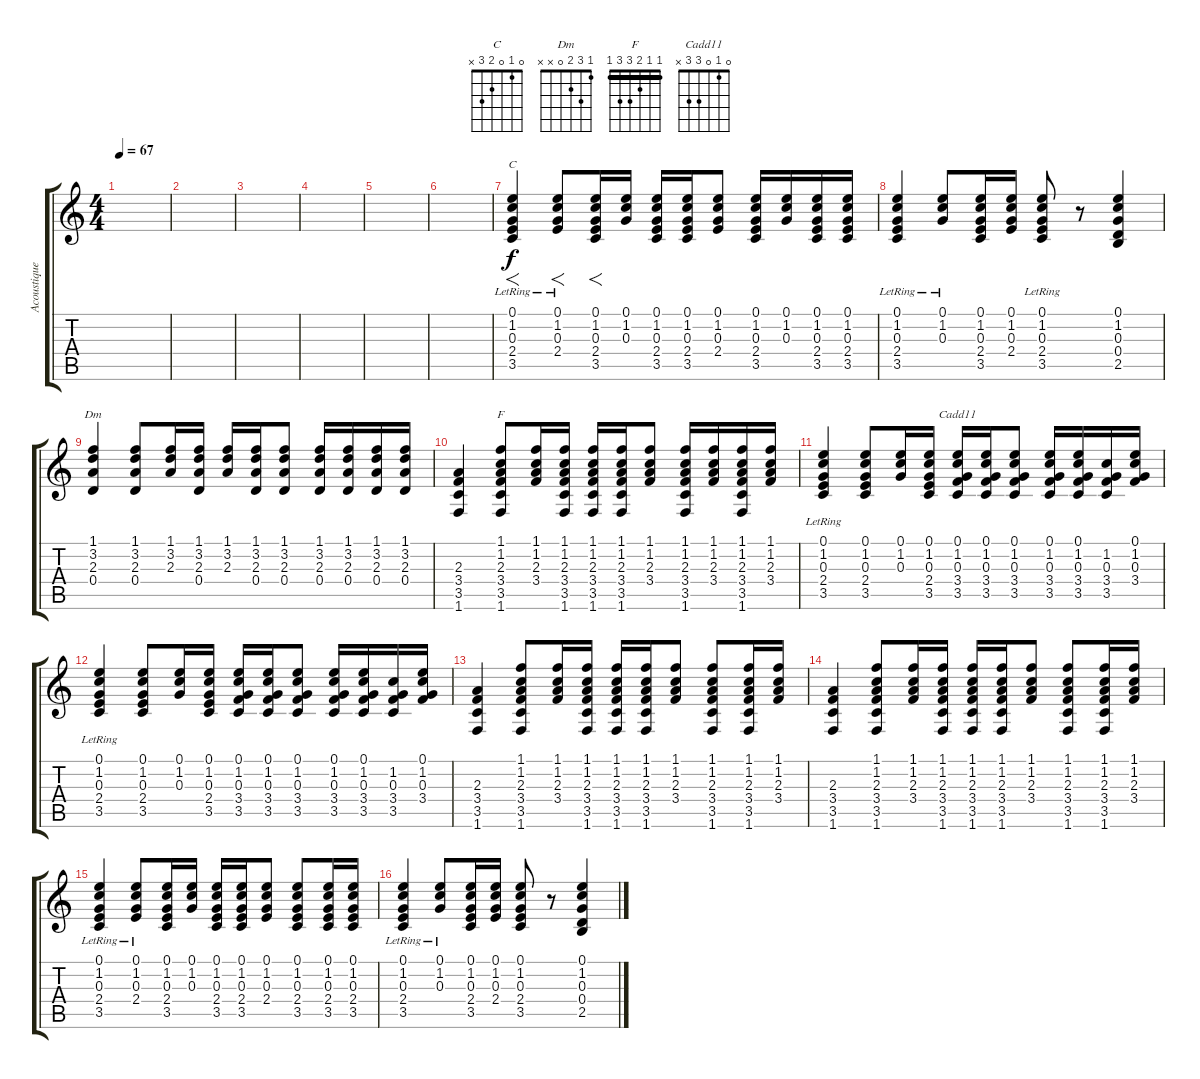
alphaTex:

\track ("Acoustique" "Acoustique") {instrument acousticguitarsteel}
\staff {score tabs}
\tuning (E4 B3 G3 D3 A2 E2) {hide}
\chord ("C" 0 1 0 2 3 x)
\chord ("Dm" 1 3 2 0 x x)
\chord ("F" 1 1 2 3 3 1) {barre 1}
\chord ("Cadd11" 0 1 0 3 3 x)
\ts (4 4)
\tempo 67
\clef g2
\ks c
|
|
|
|
|
|
(0.1 1.2 0.3 2.4 3.5{lr}).4{f ch "C"} (0.1{lr} 1.2{lr} 0.3{lr} 2.4).8{f} (0.1 1.2 0.3 2.4 3.5).16{f} (0.1 1.2 0.3).16 (0.1 1.2 0.3 2.4 3.5).16 (0.1 1.2 0.3 2.4 3.5).16 (0.1 1.2 0.3 2.4).8 (0.1 1.2 0.3 2.4 3.5).16 (0.1 1.2 0.3).16 (0.1 1.2 0.3 2.4 3.5).16 (0.1 1.2 0.3 2.4 3.5).16 |
(0.1 1.2 0.3 2.4{lr} 3.5{lr}).4 (0.1{lr} 1.2{lr} 0.3{lr}).8 (0.1 1.2 0.3 2.4 3.5).16 (0.1 1.2 0.3 2.4).16 (0.1 1.2 0.3 2.4 3.5{lr}).8 r.8 (0.1 1.2 0.3 0.4 2.5).4 |
(1.1 3.2 2.3 0.4).4{ch "Dm"} (1.1 3.2 2.3 0.4).8 (1.1 3.2 2.3).16 (1.1 3.2 2.3 0.4).16 (1.1 3.2 2.3).16 (1.1 3.2 2.3 0.4).16 (1.1 3.2 2.3 0.4).8 (1.1 3.2 2.3 0.4).16 (1.1 3.2 2.3 0.4).16 (1.1 3.2 2.3 0.4).16 (1.1 3.2 2.3 0.4).16 |
(2.3 3.4 3.5 1.6).4 (1.1 1.2 2.3 3.4 3.5 1.6).8{ch "F"} (1.1 1.2 2.3 3.4).16 (1.1 1.2 2.3 3.4 3.5 1.6).16 (1.1 1.2 2.3 3.4 3.5 1.6).16 (1.1 1.2 2.3 3.4 3.5 1.6).16 (1.1 1.2 2.3 3.4).8 (1.1 1.2 2.3 3.4 3.5 1.6).16 (1.1 1.2 2.3 3.4).16 (1.1 1.2 2.3 3.4 3.5 1.6).16 (1.1 1.2 2.3 3.4).16 |
(0.1{lr} 1.2{lr} 0.3{lr} 2.4{lr} 3.5{lr}).4 (0.1 1.2 0.3 2.4 3.5).8 (0.1 1.2 0.3).16 (0.1 1.2 0.3 2.4 3.5).16 (0.1 1.2 0.3 3.4 3.5).16{ch "Cadd11"} (0.1 1.2 0.3 3.4 3.5).16 (0.1 1.2 0.3 3.4 3.5).8 (0.1 1.2 0.3 3.4 3.5).16 (0.1 1.2 0.3 3.4 3.5).16 (1.2 0.3 3.4 3.5).16 (0.1 1.2 0.3 3.4).16 |
(0.1{lr} 1.2{lr} 0.3{lr} 2.4{lr} 3.5{lr}).4 (0.1 1.2 0.3 2.4 3.5).8 (0.1 1.2 0.3).16 (0.1 1.2 0.3 2.4 3.5).16 (0.1 1.2 0.3 3.4 3.5).16 (0.1 1.2 0.3 3.4 3.5).16 (0.1 1.2 0.3 3.4 3.5).8 (0.1 1.2 0.3 3.4 3.5).16 (0.1 1.2 0.3 3.4 3.5).16 (1.2 0.3 3.4 3.5).16 (0.1 1.2 0.3 3.4).16 |
(2.3 3.4 3.5 1.6).4 (1.1 1.2 2.3 3.4 3.5 1.6).8 (1.1 1.2 2.3 3.4).16 (1.1 1.2 2.3 3.4 3.5 1.6).16 (1.1 1.2 2.3 3.4 3.5 1.6).16 (1.1 1.2 2.3 3.4 3.5 1.6).16 (1.1 1.2 2.3 3.4).8 (1.1 1.2 2.3 3.4 3.5 1.6).8 (1.1 1.2 2.3 3.4 3.5 1.6).16 (1.1 1.2 2.3 3.4).16 |
(2.3 3.4 3.5 1.6).4 (1.1 1.2 2.3 3.4 3.5 1.6).8 (1.1 1.2 2.3 3.4).16 (1.1 1.2 2.3 3.4 3.5 1.6).16 (1.1 1.2 2.3 3.4 3.5 1.6).16 (1.1 1.2 2.3 3.4 3.5 1.6).16 (1.1 1.2 2.3 3.4).8 (1.1 1.2 2.3 3.4 3.5 1.6).8 (1.1 1.2 2.3 3.4 3.5 1.6).16 (1.1 1.2 2.3 3.4).16 |
(0.1 1.2 0.3 2.4 3.5{lr}).4 (0.1{lr} 1.2{lr} 0.3{lr} 2.4).8 (0.1 1.2 0.3 2.4 3.5).16 (0.1 1.2 0.3).16 (0.1 1.2 0.3 2.4 3.5).16 (0.1 1.2 0.3 2.4 3.5).16 (0.1 1.2 0.3 2.4).8 (0.1 1.2 0.3 2.4 3.5).8 (0.1 1.2 0.3 2.4 3.5).16 (0.1 1.2 0.3 2.4 3.5).16 |
(0.1 1.2 0.3 2.4{lr} 3.5{lr}).4 (0.1{lr} 1.2{lr} 0.3{lr}).8 (0.1 1.2 0.3 2.4 3.5).16 (0.1 1.2 0.3 2.4).16 (0.1 1.2 0.3 2.4 3.5).8 r.8 (0.1 1.2 0.3 0.4 2.5).4
